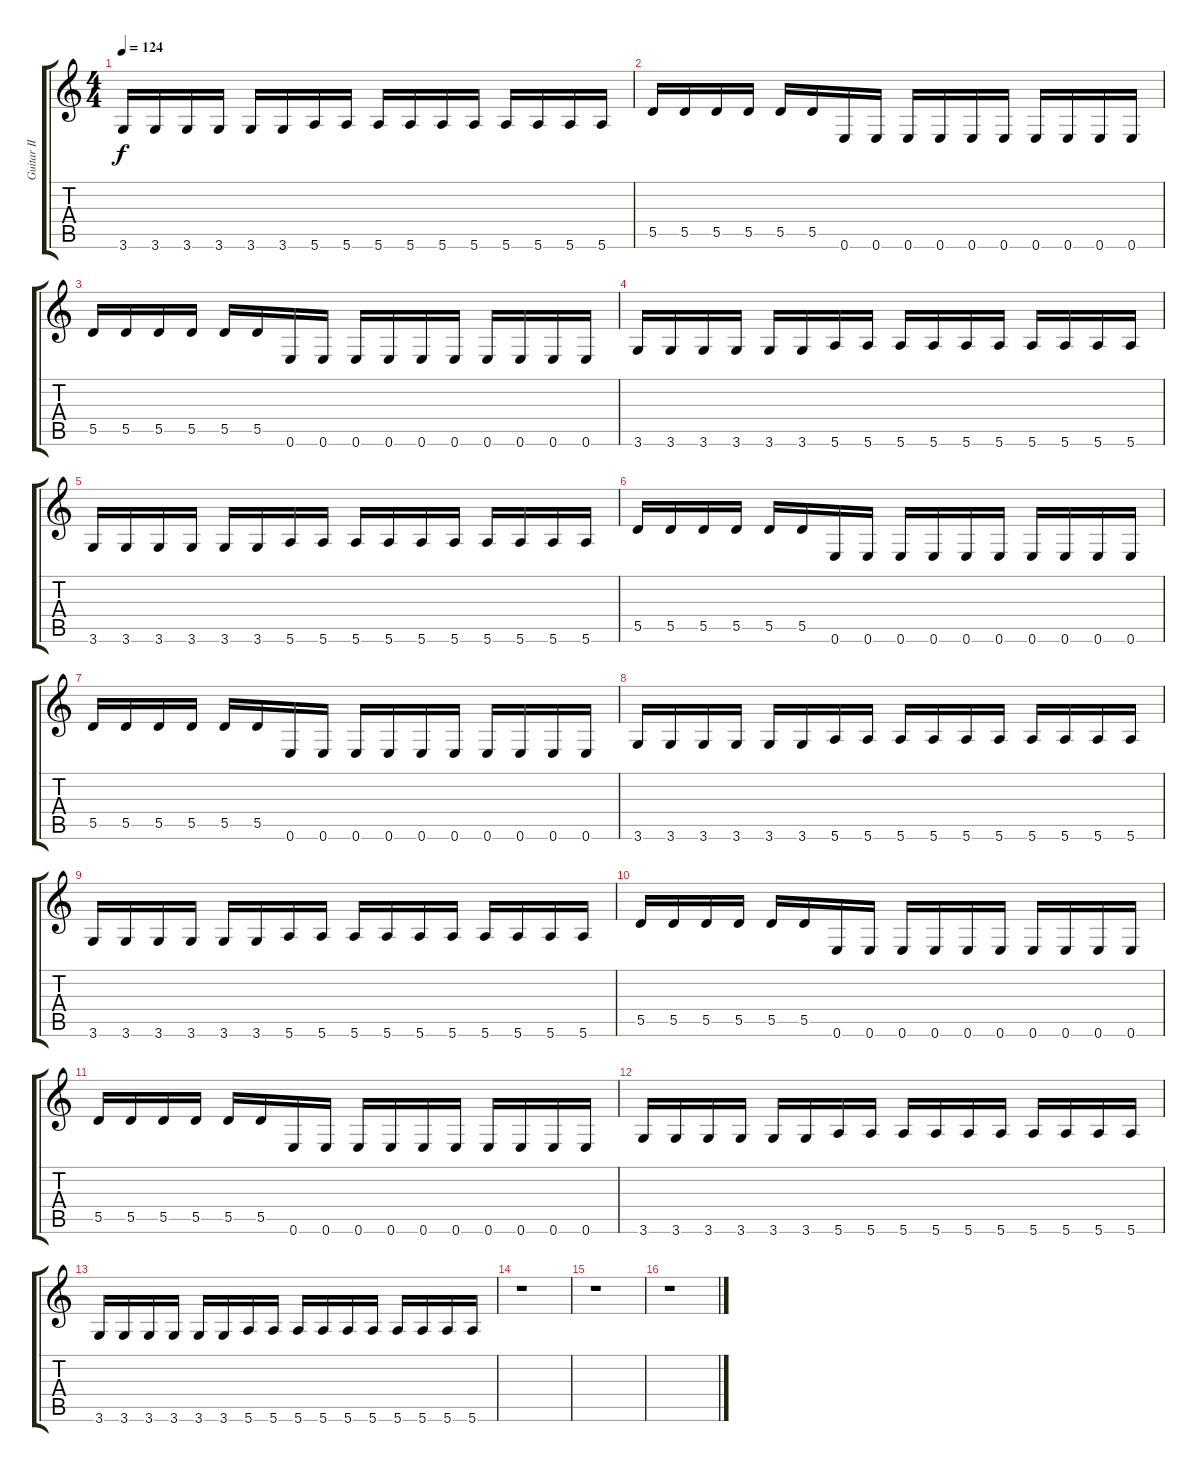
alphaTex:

\track ("Guitar II" "Guitar II") {instrument overdrivenguitar}
\staff {score tabs}
\tuning (E4 B3 G3 D3 A2 E2) {hide}
\ts (4 4)
\tempo 124
\clef g2
\ks c
3.6.16{dy f instrument electricguitarmuted} 3.6.16 3.6.16 3.6.16 3.6.16 3.6.16 5.6.16 5.6.16 5.6.16 5.6.16 5.6.16 5.6.16 5.6.16 5.6.16 5.6.16 5.6.16 |
5.5.16{instrument electricguitarmuted} 5.5.16 5.5.16 5.5.16 5.5.16 5.5.16 0.6.16 0.6.16 0.6.16 0.6.16 0.6.16 0.6.16 0.6.16 0.6.16 0.6.16 0.6.16 |
5.5.16{instrument electricguitarmuted} 5.5.16 5.5.16 5.5.16 5.5.16 5.5.16 0.6.16 0.6.16 0.6.16 0.6.16 0.6.16 0.6.16 0.6.16 0.6.16 0.6.16 0.6.16 |
3.6.16{instrument electricguitarmuted} 3.6.16 3.6.16 3.6.16 3.6.16 3.6.16 5.6.16 5.6.16 5.6.16 5.6.16 5.6.16 5.6.16 5.6.16 5.6.16 5.6.16 5.6.16 |
3.6.16{instrument electricguitarmuted} 3.6.16 3.6.16 3.6.16 3.6.16 3.6.16 5.6.16 5.6.16 5.6.16 5.6.16 5.6.16 5.6.16 5.6.16 5.6.16 5.6.16 5.6.16 |
5.5.16{instrument electricguitarmuted} 5.5.16 5.5.16 5.5.16 5.5.16 5.5.16 0.6.16 0.6.16 0.6.16 0.6.16 0.6.16 0.6.16 0.6.16 0.6.16 0.6.16 0.6.16 |
5.5.16{instrument electricguitarmuted} 5.5.16 5.5.16 5.5.16 5.5.16 5.5.16 0.6.16 0.6.16 0.6.16 0.6.16 0.6.16 0.6.16 0.6.16 0.6.16 0.6.16 0.6.16 |
3.6.16{instrument electricguitarmuted} 3.6.16 3.6.16 3.6.16 3.6.16 3.6.16 5.6.16 5.6.16 5.6.16 5.6.16 5.6.16 5.6.16 5.6.16 5.6.16 5.6.16 5.6.16 |
3.6.16{instrument electricguitarmuted} 3.6.16 3.6.16 3.6.16 3.6.16 3.6.16 5.6.16 5.6.16 5.6.16 5.6.16 5.6.16 5.6.16 5.6.16 5.6.16 5.6.16 5.6.16 |
5.5.16{instrument electricguitarmuted} 5.5.16 5.5.16 5.5.16 5.5.16 5.5.16 0.6.16 0.6.16 0.6.16 0.6.16 0.6.16 0.6.16 0.6.16 0.6.16 0.6.16 0.6.16 |
5.5.16{instrument electricguitarmuted} 5.5.16 5.5.16 5.5.16 5.5.16 5.5.16 0.6.16 0.6.16 0.6.16 0.6.16 0.6.16 0.6.16 0.6.16 0.6.16 0.6.16 0.6.16 |
3.6.16{instrument electricguitarmuted} 3.6.16 3.6.16 3.6.16 3.6.16 3.6.16 5.6.16 5.6.16 5.6.16 5.6.16 5.6.16 5.6.16 5.6.16 5.6.16 5.6.16 5.6.16 |
3.6.16{instrument electricguitarmuted} 3.6.16 3.6.16 3.6.16 3.6.16 3.6.16 5.6.16 5.6.16 5.6.16 5.6.16 5.6.16 5.6.16 5.6.16 5.6.16 5.6.16 5.6.16 |
r.1{instrument overdrivenguitar} |
r.1 |
r.1
